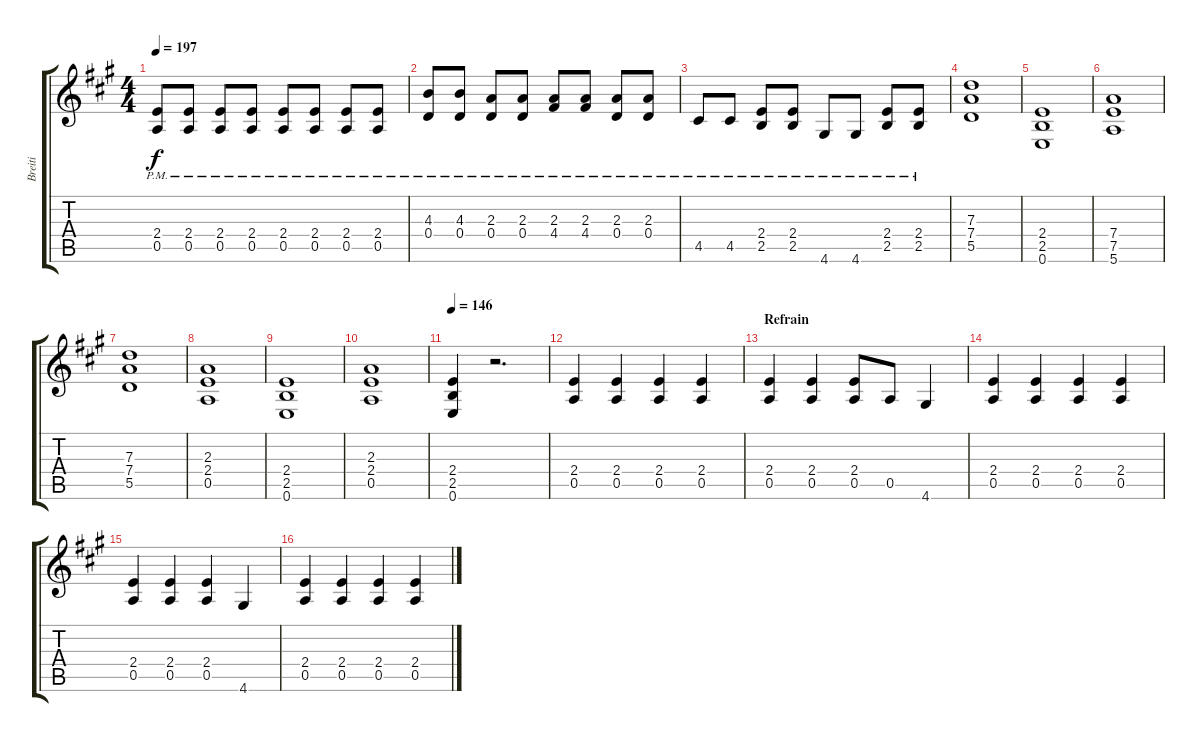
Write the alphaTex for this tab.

\track ("Breiti" "Breiti") {instrument distortionguitar}
\staff {score tabs}
\tuning (E4 B3 G3 D3 A2 E2) {hide}
\ts (4 4)
\tempo 197
\clef g2
\ks a
(2.4{pm} 0.5{pm}).8{dy f} (2.4{pm} 0.5{pm}).8 (2.4{pm} 0.5{pm}).8 (2.4{pm} 0.5{pm}).8 (2.4{pm} 0.5{pm}).8 (2.4{pm} 0.5{pm}).8 (2.4{pm} 0.5{pm}).8 (2.4{pm} 0.5{pm}).8 |
(4.3{pm} 0.4{pm}).8 (4.3{pm} 0.4{pm}).8 (2.3{pm} 0.4{pm}).8 (2.3{pm} 0.4{pm}).8 (2.3{pm} 4.4{pm}).8 (2.3{pm} 4.4{pm}).8 (2.3{pm} 0.4{pm}).8 (2.3{pm} 0.4{pm}).8 |
4.5{pm}.8 4.5{pm}.8 (2.4{pm} 2.5{pm}).8 (2.4{pm} 2.5{pm}).8 4.6{pm}.8 4.6{pm}.8 (2.4{pm} 2.5{pm}).8 (2.4{pm} 2.5{pm}).8 |
(7.3 7.4 5.5).1 |
(2.4 2.5 0.6).1 |
(7.4 7.5 5.6).1 |
(7.3 7.4 5.5).1 |
(2.3 2.4 0.5).1 |
(2.4 2.5 0.6).1 |
(2.3 2.4 0.5).1 |
\tempo 146
(2.4 2.5 0.6).4 r.2{d} |
(2.4 0.5).4 (2.4 0.5).4 (2.4 0.5).4 (2.4 0.5).4 |
\section ("" "Refrain")
(2.4 0.5).4 (2.4 0.5).4 (2.4 0.5).8 0.5.8 4.6.4 |
(2.4 0.5).4 (2.4 0.5).4 (2.4 0.5).4 (2.4 0.5).4 |
(2.4 0.5).4 (2.4 0.5).4 (2.4 0.5).4 4.6.4 |
(2.4 0.5).4 (2.4 0.5).4 (2.4 0.5).4 (2.4 0.5).4
